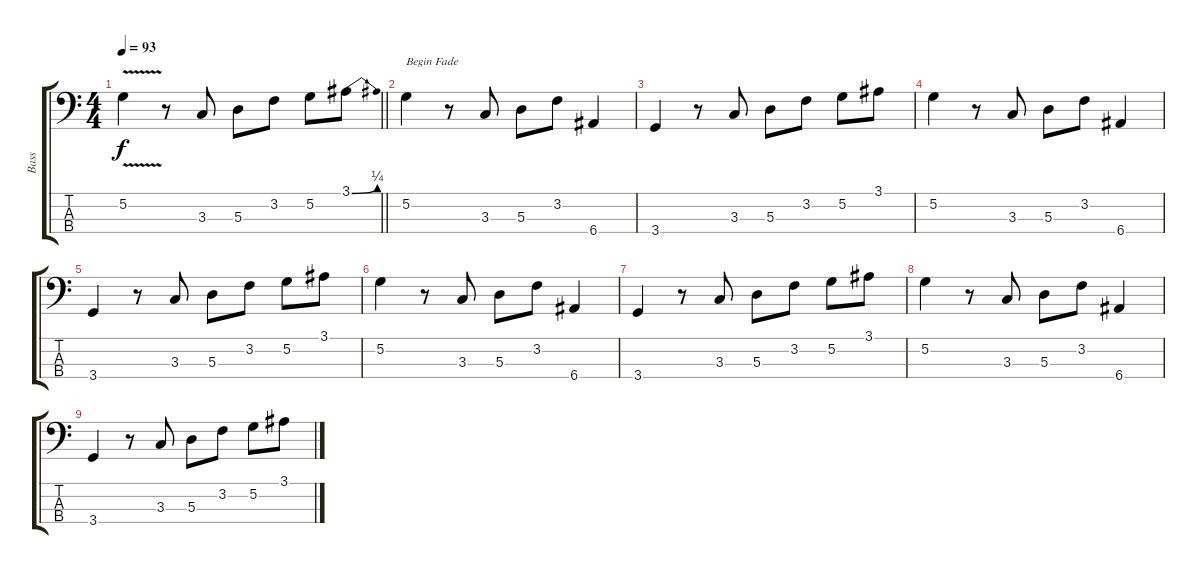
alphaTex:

\track ("Bass" "Bass") {instrument electricbassfinger}
\staff {score tabs}
\tuning (G2 D2 A1 E1) {hide}
\ts (4 4)
\tempo 93
\clef f4
\barLineRight lightlight
\ks c
5.2{v}.4{dy f} r.8 3.3.8 5.3.8 3.2.8 5.2.8 3.1{be (bend 0 0 60 1)}.8 |
5.2.4{txt "Begin Fade"} r.8 3.3.8 5.3.8 3.2.8 6.4.4 |
3.4.4 r.8 3.3.8 5.3.8 3.2.8 5.2.8 3.1.8 |
5.2.4 r.8 3.3.8 5.3.8 3.2.8 6.4.4 |
3.4.4 r.8 3.3.8 5.3.8 3.2.8 5.2.8 3.1.8 |
5.2.4 r.8 3.3.8 5.3.8 3.2.8 6.4.4 |
3.4.4 r.8 3.3.8 5.3.8 3.2.8 5.2.8 3.1.8 |
5.2.4 r.8 3.3.8 5.3.8 3.2.8 6.4.4 |
3.4.4 r.8 3.3.8 5.3.8 3.2.8 5.2.8 3.1.8
